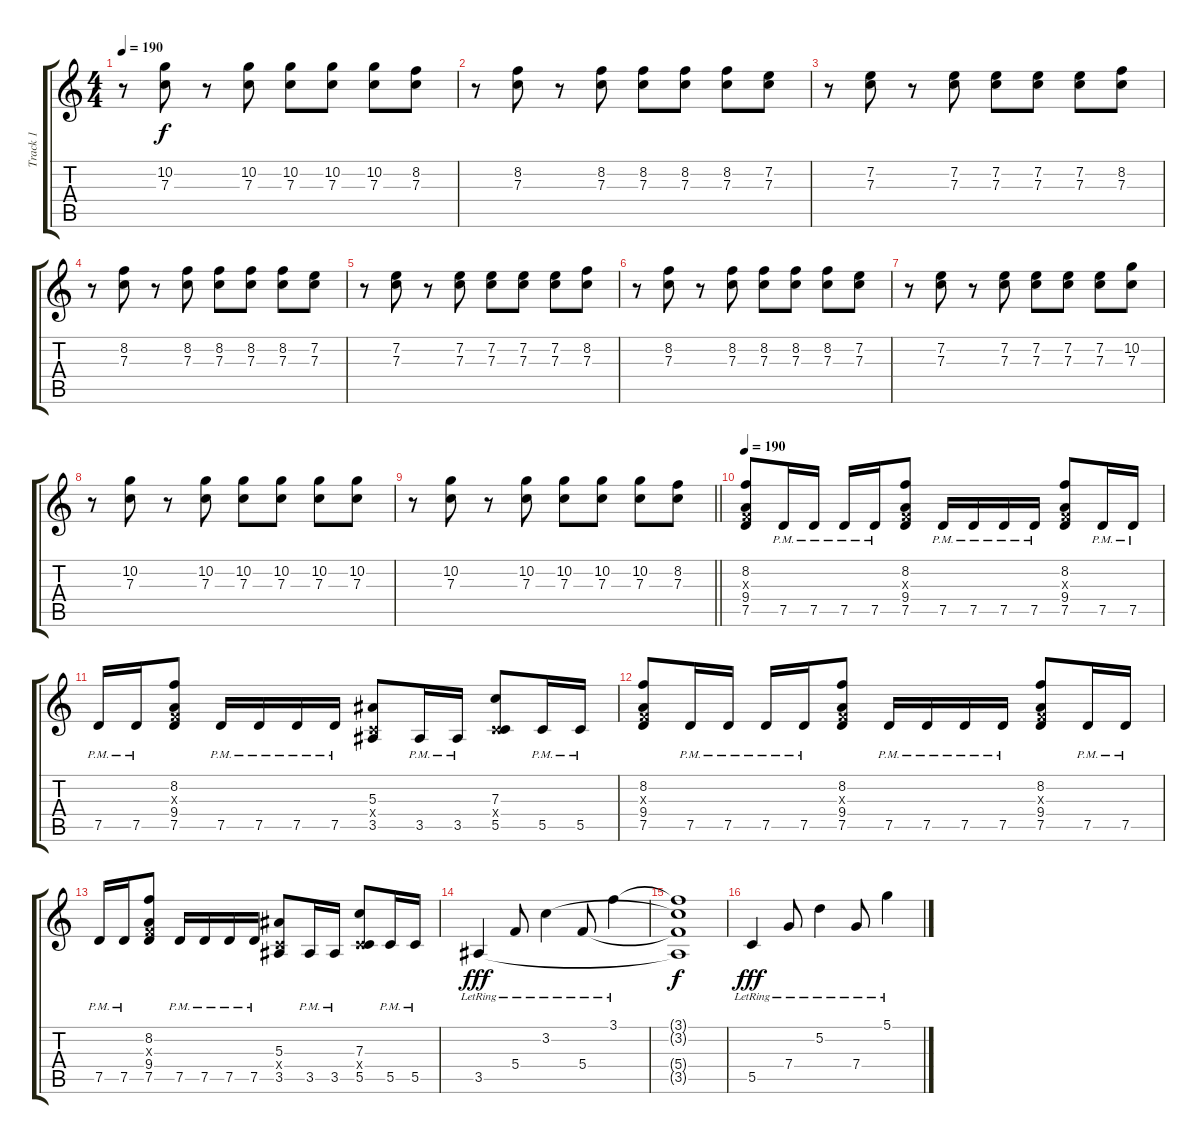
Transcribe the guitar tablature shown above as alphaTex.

\track ("Track 1" "Track 1") {instrument distortionguitar}
\staff {score tabs}
\tuning (D4 A3 F3 C3 G2 C2) {hide}
\ts (4 4)
\tempo 190
\clef g2
\ks c
r.8{dy f} (10.2 7.3).8 r.8 (10.2 7.3).8 (10.2 7.3).8 (10.2 7.3).8 (10.2 7.3).8 (8.2 7.3).8 |
r.8 (8.2 7.3).8 r.8 (8.2 7.3).8 (8.2 7.3).8 (8.2 7.3).8 (8.2 7.3).8 (7.2 7.3).8 |
r.8 (7.2 7.3).8 r.8 (7.2 7.3).8 (7.2 7.3).8 (7.2 7.3).8 (7.2 7.3).8 (8.2 7.3).8 |
r.8 (8.2 7.3).8 r.8 (8.2 7.3).8 (8.2 7.3).8 (8.2 7.3).8 (8.2 7.3).8 (7.2 7.3).8 |
r.8 (7.2 7.3).8 r.8 (7.2 7.3).8 (7.2 7.3).8 (7.2 7.3).8 (7.2 7.3).8 (8.2 7.3).8 |
r.8 (8.2 7.3).8 r.8 (8.2 7.3).8 (8.2 7.3).8 (8.2 7.3).8 (8.2 7.3).8 (7.2 7.3).8 |
r.8 (7.2 7.3).8 r.8 (7.2 7.3).8 (7.2 7.3).8 (7.2 7.3).8 (7.2 7.3).8 (10.2 7.3).8 |
r.8 (10.2 7.3).8 r.8 (10.2 7.3).8 (10.2 7.3).8 (10.2 7.3).8 (10.2 7.3).8 (10.2 7.3).8 |
\barLineRight lightlight
r.8 (10.2 7.3).8 r.8 (10.2 7.3).8 (10.2 7.3).8 (10.2 7.3).8 (10.2 7.3).8 (8.2 7.3).8 |
\tempo 190
(8.2 0.3{x} 9.4 7.5).8 7.5{pm}.16 7.5{pm}.16 7.5{pm}.16 7.5{pm}.16 (8.2 0.3{x} 9.4 7.5).8 7.5{pm}.16 7.5{pm}.16 7.5{pm}.16 7.5{pm}.16 (8.2 0.3{x} 9.4 7.5).8 7.5{pm}.16 7.5{pm}.16 |
7.5{pm}.16 7.5{pm}.16 (8.2 0.3{x} 9.4 7.5).8 7.5{pm}.16 7.5{pm}.16 7.5{pm}.16 7.5{pm}.16 (5.3 0.4{x} 3.5).8 3.5{pm}.16 3.5{pm}.16 (7.3 0.4{x} 5.5).8 5.5{pm}.16 5.5{pm}.16 |
(8.2 0.3{x} 9.4 7.5).8 7.5{pm}.16 7.5{pm}.16 7.5{pm}.16 7.5{pm}.16 (8.2 0.3{x} 9.4 7.5).8 7.5{pm}.16 7.5{pm}.16 7.5{pm}.16 7.5{pm}.16 (8.2 0.3{x} 9.4 7.5).8 7.5{pm}.16 7.5{pm}.16 |
7.5{pm}.16 7.5{pm}.16 (8.2 0.3{x} 9.4 7.5).8 7.5{pm}.16 7.5{pm}.16 7.5{pm}.16 7.5{pm}.16 (5.3 0.4{x} 3.5).8 3.5{pm}.16 3.5{pm}.16 (7.3 0.4{x} 5.5).8 5.5{pm}.16 5.5{pm}.16 |
3.5{lr}.4{dy fff} 5.4{lr}.8 3.2{lr}.4 5.4{lr}.8 3.1{lr}.4 |
(3.1{t} 3.2{t} 5.4{t} 3.5{t}).1{dy f} |
5.5{lr}.4{dy fff} 7.4{lr}.8 5.2{lr}.4 7.4{lr}.8 5.1{lr}.4
